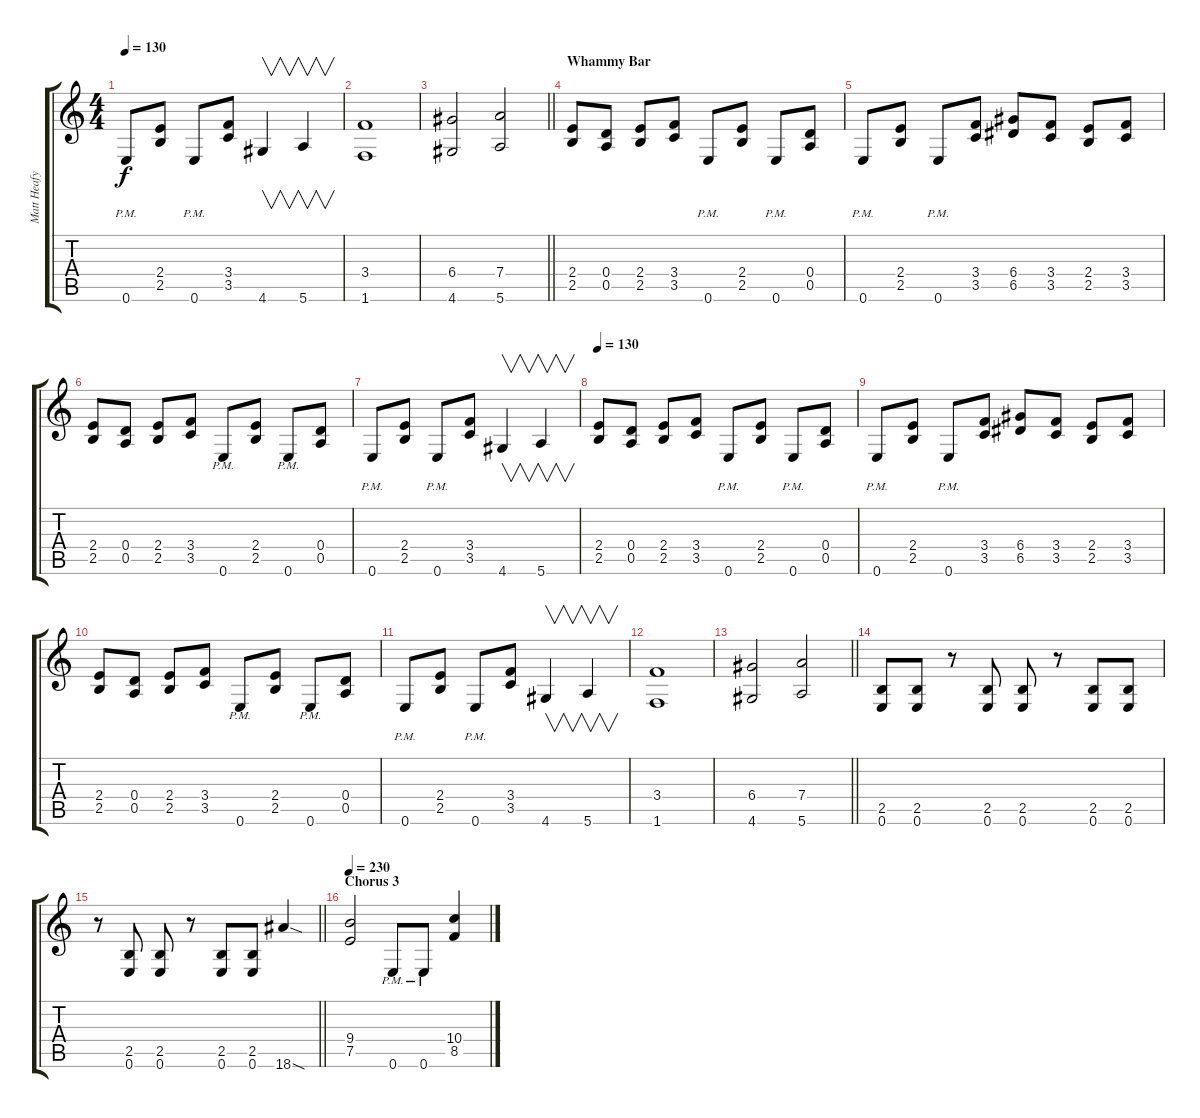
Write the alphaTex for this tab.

\track ("Matt Heafy" "Matt Heafy") {instrument distortionguitar}
\staff {score tabs}
\tuning (E4 B3 G3 D3 A2 E2) {hide}
\ts (4 4)
\tempo 130
\clef g2
\ks c
0.6{pm}.8{dy f} (2.4 2.5).8 0.6{pm}.8 (3.4 3.5).8 4.6.4{v} 5.6.4{v} |
(3.4 1.6).1 |
\barLineRight lightlight
(6.4 4.6).2 (7.4 5.6).2 |
\section ("" "Whammy Bar")
(2.4 2.5).8 (0.4 0.5).8 (2.4 2.5).8 (3.4 3.5).8 0.6{pm}.8 (2.4 2.5).8 0.6{pm}.8 (0.4 0.5).8 |
0.6{pm}.8 (2.4 2.5).8 0.6{pm}.8 (3.4 3.5).8 (6.4 6.5).8 (3.4 3.5).8 (2.4 2.5).8 (3.4 3.5).8 |
(2.4 2.5).8 (0.4 0.5).8 (2.4 2.5).8 (3.4 3.5).8 0.6{pm}.8 (2.4 2.5).8 0.6{pm}.8 (0.4 0.5).8 |
0.6{pm}.8 (2.4 2.5).8 0.6{pm}.8 (3.4 3.5).8 4.6.4{v} 5.6.4{v} |
\tempo 130
(2.4 2.5).8 (0.4 0.5).8 (2.4 2.5).8 (3.4 3.5).8 0.6{pm}.8 (2.4 2.5).8 0.6{pm}.8 (0.4 0.5).8 |
0.6{pm}.8 (2.4 2.5).8 0.6{pm}.8 (3.4 3.5).8 (6.4 6.5).8 (3.4 3.5).8 (2.4 2.5).8 (3.4 3.5).8 |
(2.4 2.5).8 (0.4 0.5).8 (2.4 2.5).8 (3.4 3.5).8 0.6{pm}.8 (2.4 2.5).8 0.6{pm}.8 (0.4 0.5).8 |
0.6{pm}.8 (2.4 2.5).8 0.6{pm}.8 (3.4 3.5).8 4.6.4{v} 5.6.4{v} |
(3.4 1.6).1 |
\barLineRight lightlight
(6.4 4.6).2 (7.4 5.6).2 |
(2.5 0.6).8 (2.5 0.6).8 r.8 (2.5 0.6).8 (2.5 0.6).8 r.8 (2.5 0.6).8 (2.5 0.6).8 |
\barLineRight lightlight
r.8 (2.5 0.6).8 (2.5 0.6).8 r.8 (2.5 0.6).8 (2.5 0.6).8 18.6{sod}.4 |
\section ("" "Chorus 3")
\tempo 230
(9.4 7.5).2{volume 13} 0.6{pm}.8 0.6{pm}.8 (10.4 8.5).4
